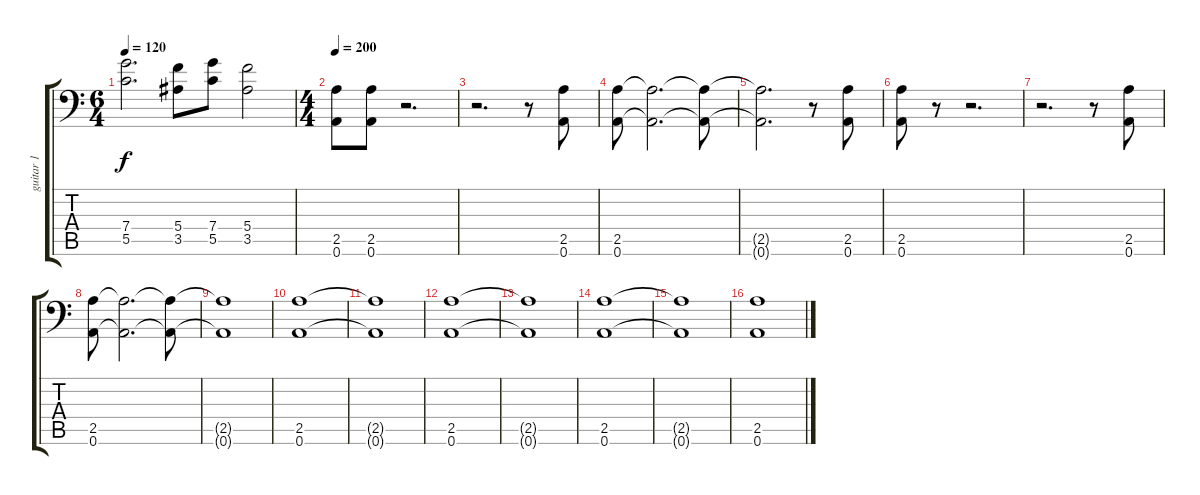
\track ("guitar 1" "guitar 1") {instrument distortionguitar}
\staff {score tabs}
\tuning (D4 A3 F3 C3 G2 A1) {hide}
\ts (6 4)
\tempo 120
\clef f4
\ks c
(7.4 5.5).2{d dy f} (5.4 3.5).8 (7.4 5.5).8 (5.4 3.5).2 |
\ts (4 4)
\tempo 200
(2.5 0.6).8 (2.5 0.6).8 r.2{d} |
r.2{d} r.8 (2.5 0.6).8 |
(2.5 0.6).8 (2.5{t} 0.6{t}).2{d} (2.5{t} 0.6{t}).8 |
(2.5{t} 0.6{t}).2{d} r.8 (2.5 0.6).8 |
(2.5 0.6).8 r.8 r.2{d} |
r.2{d} r.8 (2.5 0.6).8 |
(2.5 0.6).8 (2.5{t} 0.6{t}).2{d} (2.5{t} 0.6{t}).8 |
(2.5{t} 0.6{t}).1 |
(2.5 0.6).1 |
(2.5{t} 0.6{t}).1 |
(2.5 0.6).1 |
(2.5{t} 0.6{t}).1 |
(2.5 0.6).1 |
(2.5{t} 0.6{t}).1 |
(2.5 0.6).1
